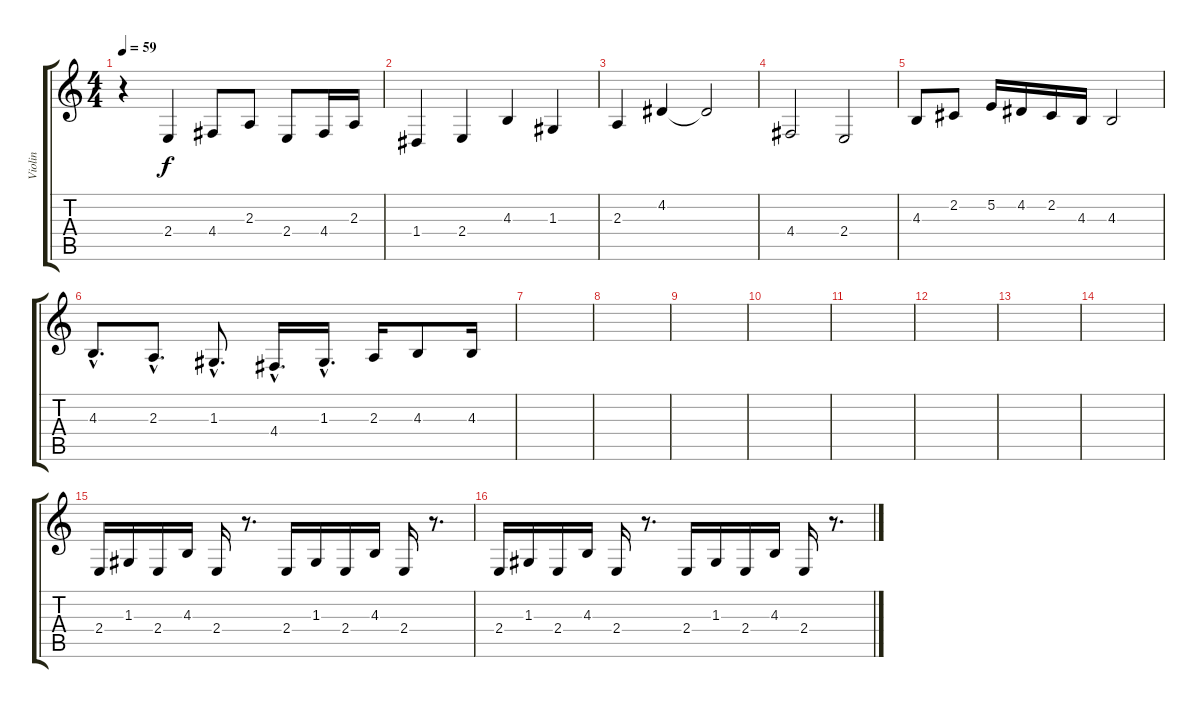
\track ("Violin" "Violin") {instrument violin}
\staff {score tabs}
\tuning (E4 B3 G3 D3 A2 E2) {hide}
\ts (4 4)
\tempo 59
\clef g2
\ks c
r.4{dy f} 2.4.4 4.4.8 2.3.8 2.4.8 4.4.16 2.3.16 |
1.4.4 2.4.4 4.3.4 1.3.4 |
2.3.4 4.2.4 4.2{t}.2 |
4.4.2 2.4.2 |
4.3.8 2.2.8 5.2.16 4.2.16 2.2.16 4.3.16 4.3.2 |
4.3{hac}.8{d} 2.3{hac}.8{d} 1.3{hac}.8{d} 4.4{hac}.16{d} 1.3{hac}.16{d} 2.3.16 4.3.8 4.3.16 |
|
|
|
|
|
|
|
|
2.4.16 1.3.16 2.4.16 4.3.16 2.4.16 r.8{d} 2.4.16 1.3.16 2.4.16 4.3.16 2.4.16 r.8{d} |
2.4.16 1.3.16 2.4.16 4.3.16 2.4.16 r.8{d} 2.4.16 1.3.16 2.4.16 4.3.16 2.4.16 r.8{d}
